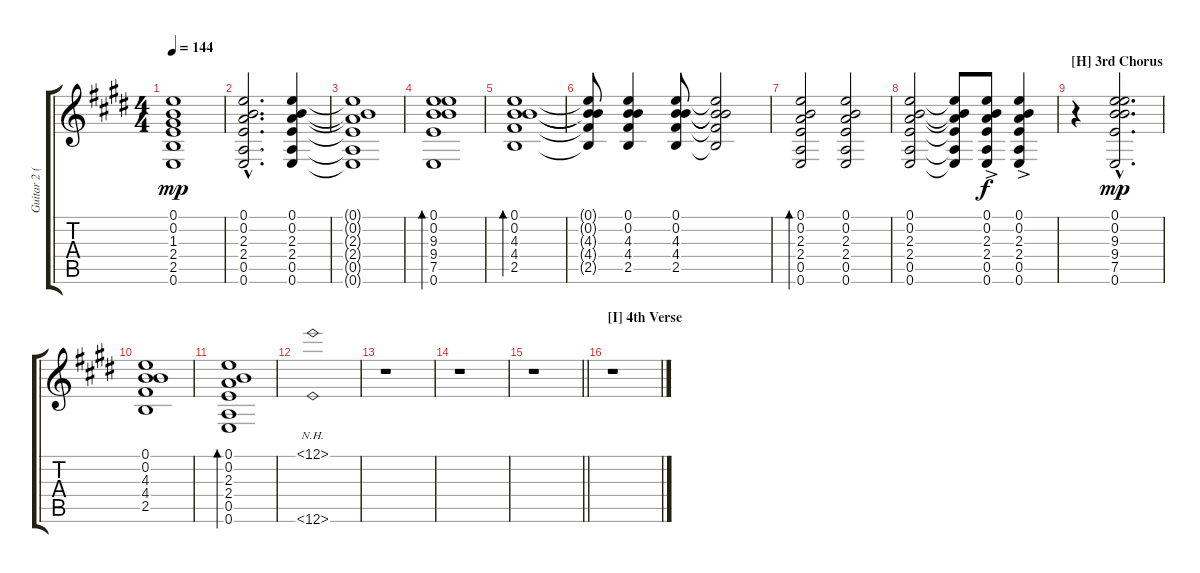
\track ("Guitar 2 (12 string)" "Guitar 2 (") {instrument acousticguitarsteel}
\staff {score tabs}
\tuning (E4 B3 G3 D3 A2 E2) {hide}
\ts (4 4)
\tempo 144
\clef g2
\ks e
(0.1{t} 0.2{t} 1.3{t} 2.4{t} 2.5{t} 0.6{t}).1{dy mp} |
(0.1{hac} 0.2{hac} 2.3{hac} 2.4{hac} 0.5{hac} 0.6{hac}).2{d} (0.1 0.2 2.3 2.4 0.5 0.6).4 |
(0.1{t} 0.2{t} 2.3{t} 2.4{t} 0.5{t} 0.6{t}).1 |
(0.1 0.2 9.3 9.4 7.5 0.6).1{bd 120} |
(0.1 0.2 4.3 4.4 2.5).1{bd 120} |
(0.1{t} 0.2{t} 4.3{t} 4.4{t} 2.5{t}).8 (0.1 0.2 4.3 4.4 2.5).4 (0.1 0.2 4.3 4.4 2.5).8 (0.1{t} 0.2{t} 4.3{t} 4.4{t} 2.5{t}).2 |
(0.1 0.2 2.3 2.4 0.5 0.6).2{bd 120} (0.1 0.2 2.3 2.4 0.5 0.6).2 |
(0.1 0.2 2.3 2.4 0.5 0.6).2 (0.1{t} 0.2{t} 2.3{t} 2.4{t} 0.5{t} 0.6{t}).8 (0.1{ac} 0.2{ac} 2.3{ac} 2.4{ac} 0.5{ac} 0.6{ac}).8{dy f} (0.1{ac} 0.2{ac} 2.3{ac} 2.4{ac} 0.5{ac} 0.6{ac}).4 |
\section ("" "[H] 3rd Chorus")
r.4 (0.1{hac} 0.2{hac} 9.3{hac} 9.4{hac} 7.5{hac} 0.6{hac}).2{d dy mp} |
(0.1 0.2 4.3 4.4 2.5).1 |
(0.1 0.2 2.3 2.4 0.5 0.6).1{bd 120} |
(12.1{nh} 12.6{nh}).1 |
r.1 |
r.1 |
\barLineRight lightlight
r.1 |
\section ("" "[I] 4th Verse")
r.1
